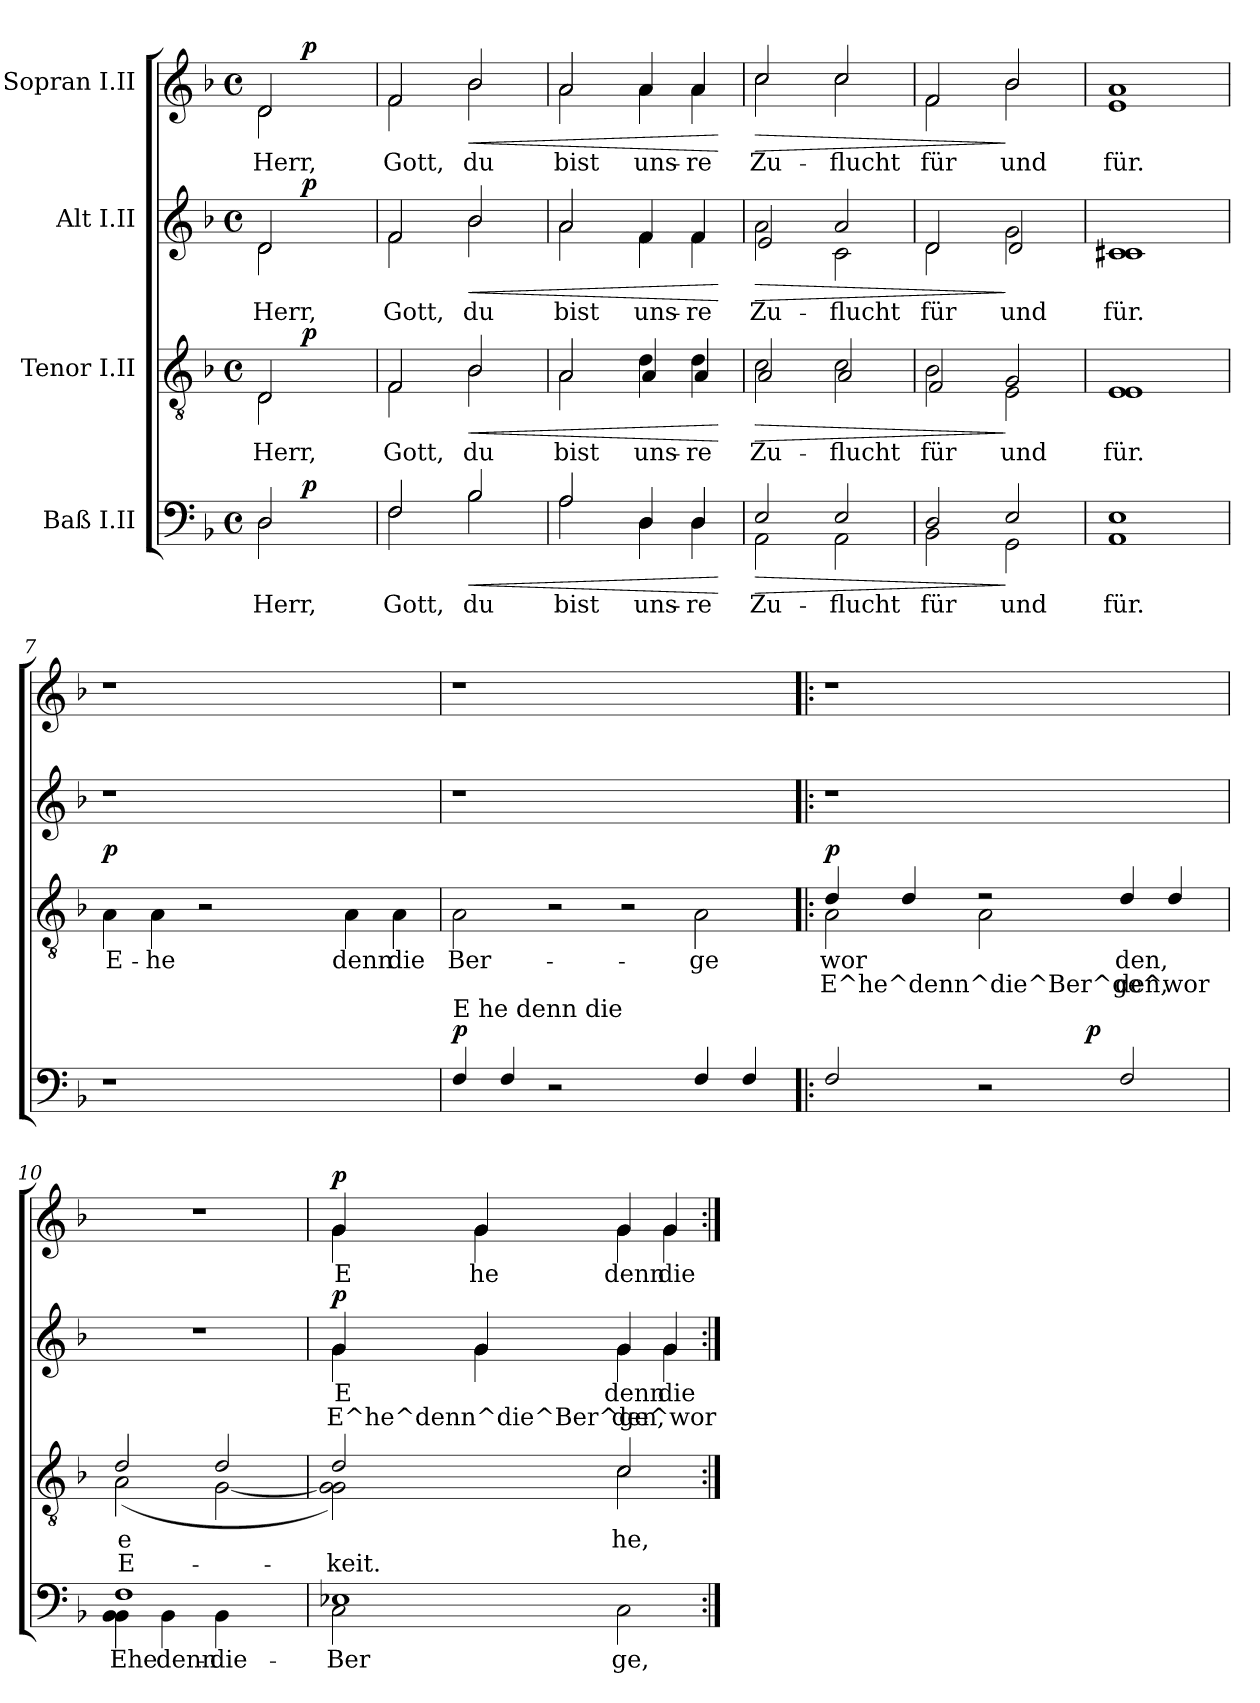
**kern	**text	**dynam	**kern	**text	**text	**dynam	**kern	**text	**text	**dynam	**kern	**text	**dynam
*part4	*part4	*part4	*part3	*part3	*part3	*part3	*part2	*part2	*part2	*part2	*part1	*part1	*part1
*staff4	*staff4	*staff4	*staff3	*staff3	*staff3	*staff3	*staff2	*staff2	*staff2	*staff2	*staff1	*staff1	*staff1
*I"Baß I.II	*	*	*I"Tenor I.II	*	*	*	*I"Alt I.II	*	*	*	*I"Sopran I.II	*	*
*clefF4	*	*	*clefGv2	*	*	*	*clefG2	*	*	*	*clefG2	*	*
*k[b-]	*	*	*k[b-]	*	*	*	*k[b-]	*	*	*	*k[b-]	*	*
*F:	*	*	*F:	*	*	*	*F:	*	*	*	*F:	*	*
*M4/4	*	*	*M4/4	*	*	*	*M4/4	*	*	*	*M4/4	*	*
*met(c)	*	*	*met(c)	*	*	*	*met(c)	*	*	*	*met(c)	*	*
=1	=1	=1	=1	=1	=1	=1	=1	=1	=1	=1	=1	=1	=1
*^	*	*	*	*	*	*	*	*	*	*	*	*	*
!	!	!	!	!	!	!	!	!	!	!	!	!LO:TX:a:t=Andante.	!	!
!	!	!LO:LY:b	!	!	!LO:LY:b	!	!	!	!LO:LY:b	!	!	!	!LO:LY:b	!
*	*^	*	*	*^	*	*	*	*^	*	*	*	*^	*	*
*	*	*	*	*	*	*^	*	*	*	*	*^	*	*	*	*	*^	*	*
2D/	2D\	8.ryy	Herr,	.	2D/	2D\	8.ryy	Herr,	.	.	2d/	2d\	8.ryy	Herr,	.	.	2d/	2d\	8.ryy	Herr,	.
!	!	!	!	!LO:DY:a	!	!	!	!	!	!LO:DY:a	!	!	!	!	!	!LO:DY:a	!	!	!	!	!LO:DY:a
.	.	4ryy	.	p	.	.	4ryy	.	.	p	.	.	4ryy	.	.	p	.	.	4ryy	.	p
.	.	16ryy	.	.	.	.	16ryy	.	.	.	.	.	16ryy	.	.	.	.	.	16ryy	.	.
=2	=2	=2	=2	=2	=2	=2	=2	=2	=2	=2	=2	=2	=2	=2	=2	=2	=2	=2	=2	=2	=2
!	!	!	!LO:LY:b	!	!	!	!	!LO:LY:b	!	!	!	!	!	!LO:LY:b	!	!	!	!	!	!LO:LY:b	!
*	*v	*v	*	*	*	*	*	*	*	*	*	*v	*v	*	*	*	*	*v	*v	*	*
*	*	*	*	*	*v	*v	*	*	*	*	*	*	*	*	*	*	*	*
2F/	2F\	Gott,	.	2F/	2F\	Gott,	.	.	2f/	2f\	Gott,	.	.	2f/	2f\	Gott,	.
!	!	!LO:LY:b	!LO:HP:b	!	!	!LO:LY:b	!	!LO:HP:b	!	!	!LO:LY:b	!	!LO:HP:b	!	!	!LO:LY:b	!LO:HP:b
2B-/	2B-\	du	<	2B-/	2B-\	du	.	<	2b-/	2b-\	du	.	<	2b-/	2b-\	du	<
=3	=3	=3	=3	=3	=3	=3	=3	=3	=3	=3	=3	=3	=3	=3	=3	=3	=3
!	!	!LO:LY:b	!	!	!	!LO:LY:b	!	!	!	!	!LO:LY:b	!	!	!	!	!LO:LY:b	!
2A/	2A\	bist	.	2A/	2A\	bist	.	.	2a/	2a\	bist	.	.	2a/	2a\	bist	.
!	!	!LO:LY:b	!	!	!	!LO:LY:b	!	!	!	!	!LO:LY:b	!	!	!	!	!LO:LY:b	!
4D/	4D\	uns-	.	4d\	4A/	uns-	.	.	4f/	4f\	uns-	.	.	4a/	4a\	uns-	.
!	!	!LO:LY:b	!	!	!	!LO:LY:b	!	!	!	!	!LO:LY:b	!	!	!	!	!LO:LY:b	!
4D/	4D\	-re	.	4d\	4A/	-re	.	.	4f/	4f\	-re	.	.	4a/	4a\	-re	.
*v	*v	*	*	*	*	*	*	*	*v	*v	*	*	*	*v	*v	*	*
*	*	*	*v	*v	*	*	*	*	*	*	*	*	*	*
.	.	[	.	.	.	[	.	.	.	[	.	.	[
=4	=4	=4	=4	=4	=4	=4	=4	=4	=4	=4	=4	=4	=4
!	!LO:LY:b	!LO:HP:b	!	!LO:LY:b	!	!LO:HP:b	!	!LO:LY:b	!	!LO:HP:b	!	!LO:LY:b	!LO:HP:b
*^	*	*	*^	*	*	*	*^	*	*	*	*^	*	*
2E/	2AA\	Zu-	>	2c\	2A/	Zu-	.	>	2a\	2e/	Zu-	.	>	2cc/	2cc\	Zu-	>
!	!	!LO:LY:b	!	!	!	!LO:LY:b	!	!	!	!	!LO:LY:b	!	!	!	!	!LO:LY:b	!
2E/	2AA\	-flucht	.	2c\	2A/	-flucht	.	.	2a/	2c\	-flucht	.	.	2cc/	2cc\	-flucht	.
=5	=5	=5	=5	=5	=5	=5	=5	=5	=5	=5	=5	=5	=5	=5	=5	=5	=5
!	!	!LO:LY:b	!	!	!	!LO:LY:b	!	!	!	!	!LO:LY:b	!	!	!	!	!LO:LY:b	!
2D/	2BB-\	für	.	2B-\	2F/	für	.	.	2d/	2d\	für	.	.	2f/	2f\	für	.
!	!	!LO:LY:b	!	!	!	!LO:LY:b	!	!	!	!	!LO:LY:b	!	!	!	!	!LO:LY:b	!
2E/	2GG\	und	]	2G/	2E\	und	.	]	2g\	2d/	und	.	]	2b-/	2b-\	und	]
=6	=6	=6	=6	=6	=6	=6	=6	=6	=6	=6	=6	=6	=6	=6	=6	=6	=6
!	!	!LO:LY:b	!	!	!	!LO:LY:b	!	!	!	!	!LO:LY:b	!	!	!	!	!LO:LY:b	!
*v	*v	*	*	*	*	*	*	*	*v	*v	*	*	*	*v	*v	*	*
*	*	*	*v	*v	*	*	*	*	*	*	*	*	*	*
1AA 1E	für.	.	1E 1E	für.	.	.	1c#X 1c#	für.	.	.	1e 1a	für.	.
=7	=7	=7	=7	=7	=7	=7	=7	=7	=7	=7	=7	=7	=7
!	!	!	!	!LO:LY:b	!	!LO:DY:a	!	!	!	!	!	!	!
1r	.	.	4A\	E-	.	p	1r	.	.	.	1r	.	.
!	!	!	!	!LO:LY:b	!	!	!	!	!	!	!	!	!
.	.	.	4A\	-he	.	.	.	.	.	.	.	.	.
.	.	.	2r	.	.	.	.	.	.	.	.	.	.
1ryy	.	.	2ryy	.	.	.	1ryy	.	.	.	1ryy	.	.
!	!	!	!	!LO:LY:b	!	!	!	!	!	!	!	!	!
.	.	.	4A\	denn	.	.	.	.	.	.	.	.	.
!	!	!	!	!LO:LY:b	!	!	!	!	!	!	!	!	!
.	.	.	4A\	die	.	.	.	.	.	.	.	.	.
=8	=8	=8	=8	=8	=8	=8	=8	=8	=8	=8	=8	=8	=8
!LO:TX:a:t=E he denn die	!	!	!	!	!	!	!	!	!	!	!	!	!
!	!	!LO:DY:a	!	!LO:LY:b	!	!	!	!	!	!	!	!	!
4F/	.	p	2A\	Ber-	.	.	1r	.	.	.	1r	.	.
4F/	.	.	.	.	.	.	.	.	.	.	.	.	.
2r	.	.	2r	.	.	.	.	.	.	.	.	.	.
2ryy	.	.	2r	.	.	.	1ryy	.	.	.	1ryy	.	.
!	!	!	!	!LO:LY:b	!	!	!	!	!	!	!	!	!
4F/	.	.	2A\	-ge	.	.	.	.	.	.	.	.	.
4F/	.	.	.	.	.	.	.	.	.	.	.	.	.
!!LO:LB:g=z
=9!|:	=9!|:	=9!|:	=9!|:	=9!|:	=9!|:	=9!|:	=9!|:	=9!|:	=9!|:	=9!|:	=9!|:	=9!|:	=9!|:
*	*	*	*^	*	*	*	*	*	*	*	*	*	*
!	!	!	!	!	!LO:LY:b	!LO:LY:b	!LO:DY:a	!	!	!	!	!	!	!
*^	*	*	*	*	*	*	*	*	*	*	*	*	*	*
2F/	2...ryy	.	.	2A\	4d/	wor	E^he^denn^die^Ber^ge^wor	p	1r	.	.	.	1r	.	.
.	.	.	.	.	4d/	.	.	.	.	.	.	.	.	.	.
2r	.	.	.	2r	2A\	.	.	.	.	.	.	.	.	.	.
!	!	!	!LO:DY:b	!	!	!	!	!	!	!	!	!	!	!	!
.	2ryy	.	p	.	.	.	.	.	.	.	.	.	.	.	.
!	!	!	!	!	!	!LO:LY:b	!LO:LY:b	!	!	!	!	!	!	!	!
2F/	.	.	.	4d/	2ryy	den,	den,	.	2ryy	.	.	.	2ryy	.	.
.	.	.	.	4d/	.	.	.	.	.	.	.	.	.	.	.
.	16ryy	.	.	.	.	.	.	.	.	.	.	.	.	.	.
=10	=10	=10	=10	=10	=10	=10	=10	=10	=10	=10	=10	=10	=10	=10	=10
!	!	!LO:LY:b	!	!	!	!LO:LY:b	!LO:LY:b	!	!	!	!	!	!	!	!
1F	4BB-\ 4BB-\	Ehe-	.	2d/	(<2A\	e	E-	.	1r	.	.	.	1r	.	.
!	!	!LO:LY:b	!	!	!	!	!	!	!	!	!	!	!	!	!
.	4BB-\	-denn	.	.	.	.	.	.	.	.	.	.	.	.	.
!	!	!LO:LY:b	!	!	!	!	!	!	!	!	!	!	!	!	!
.	4BB-\	die	.	2d/	[<2G\	.	.	.	.	.	.	.	.	.	.
.	4ryy	.	.	.	.	.	.	.	.	.	.	.	.	.	.
=11	=11	=11	=11	=11	=11	=11	=11	=11	=11	=11	=11	=11	=11	=11	=11
!	!	!LO:LY:b	!	!	!	!	!LO:LY:b	!	!	!LO:LY:b	!LO:LY:b	!LO:DY:a	!	!LO:LY:b	!LO:DY:a
*	*	*	*	*	*	*	*	*	*^	*	*	*	*^	*	*
1E-X	2C\	Ber-	.	2d/	2G\] 2G\)	.	-keit.	.	4g/	4g\	E	E^he^denn^die^Ber^ge^wor	p	4g/	4g\	E	p
!	!	!	!	!	!	!	!	!	!	!	!	!	!	!	!	!LO:LY:b	!
.	.	.	.	.	.	.	.	.	4g/	4g\	.	.	.	4g/	4g\	he	.
!	!	!LO:LY:b	!	!	!	!LO:LY:b	!	!	!	!	!LO:LY:b	!LO:LY:b	!	!	!	!LO:LY:b	!
.	2C\	-ge,	.	2c/	2c\	he,	.	.	4g/	4g\	denn	den,	.	4g/	4g\	denn	.
!	!	!	!	!	!	!	!	!	!	!	!LO:LY:b	!	!	!	!	!LO:LY:b	!
.	.	.	.	.	.	.	.	.	4g/	4g\	die	.	.	4g/	4g\	die	.
*v	*v	*	*	*	*	*	*	*	*v	*v	*	*	*	*v	*v	*	*
*	*	*	*v	*v	*	*	*	*	*	*	*	*	*	*
=:|!	=:|!	=:|!	=:|!	=:|!	=:|!	=:|!	=:|!	=:|!	=:|!	=:|!	=:|!	=:|!	=:|!
*-	*-	*-	*-	*-	*-	*-	*-	*-	*-	*-	*-	*-	*-
